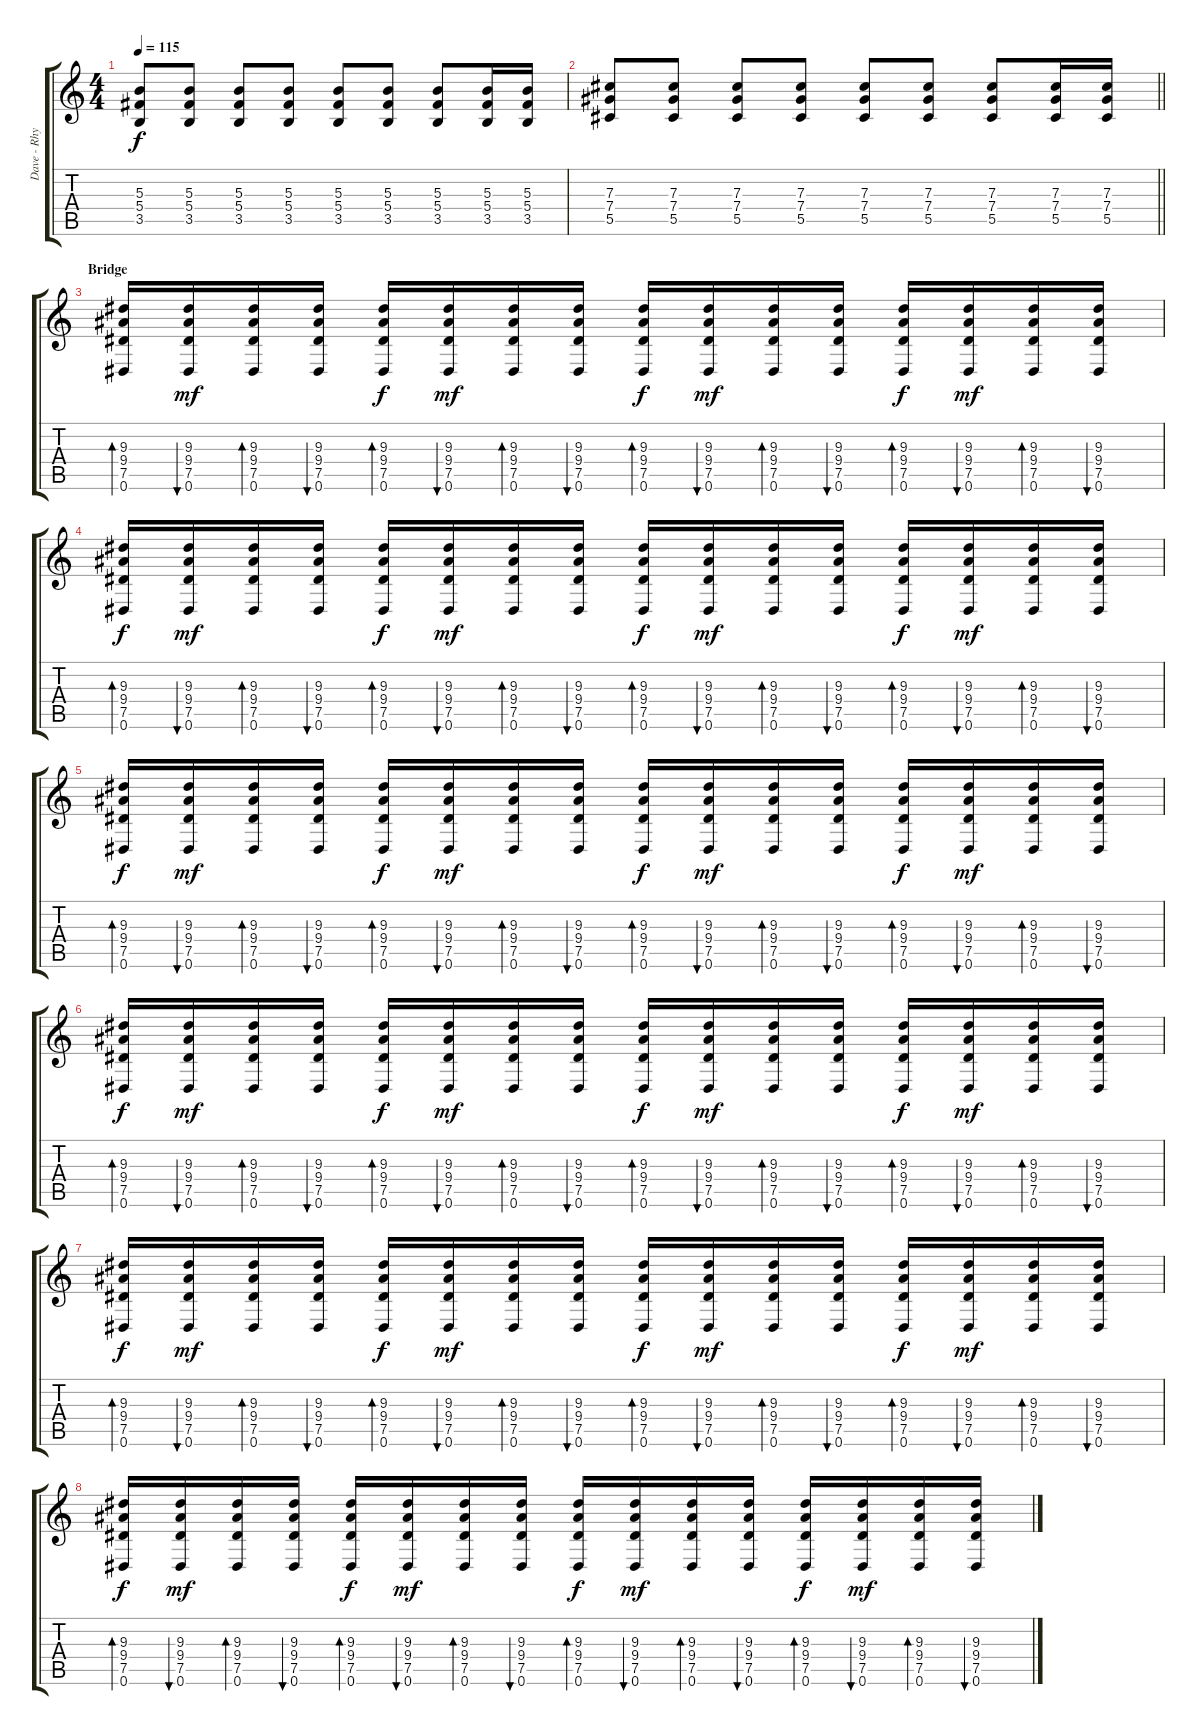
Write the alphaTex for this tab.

\track ("Dave - Rhythm Guitar" "Dave - Rhy") {instrument overdrivenguitar}
\staff {score tabs}
\tuning (Eb4 Bb3 Gb3 Db3 Ab2 Eb2) {hide}
\ts (4 4)
\tempo 115
\clef g2
\ks c
(5.3 5.4 3.5).8{dy f} (5.3 5.4 3.5).8 (5.3 5.4 3.5).8 (5.3 5.4 3.5).8 (5.3 5.4 3.5).8 (5.3 5.4 3.5).8 (5.3 5.4 3.5).8 (5.3 5.4 3.5).16 (5.3 5.4 3.5).16 |
\barLineRight lightlight
(7.3 7.4 5.5).8 (7.3 7.4 5.5).8 (7.3 7.4 5.5).8 (7.3 7.4 5.5).8 (7.3 7.4 5.5).8 (7.3 7.4 5.5).8 (7.3 7.4 5.5).8 (7.3 7.4 5.5).16 (7.3 7.4 5.5).16 |
\section ("" "Bridge")
(9.3 9.4 7.5 0.6).16{bd 30 balance 8} (9.3 9.4 7.5 0.6).16{bu 30 dy mf} (9.3 9.4 7.5 0.6).16{bd 30} (9.3 9.4 7.5 0.6).16{bu 30} (9.3 9.4 7.5 0.6).16{bd 30 dy f} (9.3 9.4 7.5 0.6).16{bu 30 dy mf} (9.3 9.4 7.5 0.6).16{bd 30} (9.3 9.4 7.5 0.6).16{bu 30} (9.3 9.4 7.5 0.6).16{bd 30 dy f} (9.3 9.4 7.5 0.6).16{bu 30 dy mf} (9.3 9.4 7.5 0.6).16{bd 60} (9.3 9.4 7.5 0.6).16{bu 30} (9.3 9.4 7.5 0.6).16{bd 120 dy f} (9.3 9.4 7.5 0.6).16{bu 30 dy mf} (9.3 9.4 7.5 0.6).16{bd 30} (9.3 9.4 7.5 0.6).16{bu 30} |
(9.3 9.4 7.5 0.6).16{bd 30 dy f} (9.3 9.4 7.5 0.6).16{bu 30 dy mf} (9.3 9.4 7.5 0.6).16{bd 30} (9.3 9.4 7.5 0.6).16{bu 30} (9.3 9.4 7.5 0.6).16{bd 30 dy f} (9.3 9.4 7.5 0.6).16{bu 30 dy mf} (9.3 9.4 7.5 0.6).16{bd 30} (9.3 9.4 7.5 0.6).16{bu 30} (9.3 9.4 7.5 0.6).16{bd 30 dy f} (9.3 9.4 7.5 0.6).16{bu 30 dy mf} (9.3 9.4 7.5 0.6).16{bd 60} (9.3 9.4 7.5 0.6).16{bu 30} (9.3 9.4 7.5 0.6).16{bd 120 dy f} (9.3 9.4 7.5 0.6).16{bu 30 dy mf} (9.3 9.4 7.5 0.6).16{bd 30} (9.3 9.4 7.5 0.6).16{bu 30} |
(9.3 9.4 7.5 0.6).16{bd 30 dy f} (9.3 9.4 7.5 0.6).16{bu 30 dy mf} (9.3 9.4 7.5 0.6).16{bd 30} (9.3 9.4 7.5 0.6).16{bu 30} (9.3 9.4 7.5 0.6).16{bd 30 dy f} (9.3 9.4 7.5 0.6).16{bu 30 dy mf} (9.3 9.4 7.5 0.6).16{bd 30} (9.3 9.4 7.5 0.6).16{bu 30} (9.3 9.4 7.5 0.6).16{bd 30 dy f} (9.3 9.4 7.5 0.6).16{bu 30 dy mf} (9.3 9.4 7.5 0.6).16{bd 60} (9.3 9.4 7.5 0.6).16{bu 30} (9.3 9.4 7.5 0.6).16{bd 120 dy f} (9.3 9.4 7.5 0.6).16{bu 30 dy mf} (9.3 9.4 7.5 0.6).16{bd 30} (9.3 9.4 7.5 0.6).16{bu 30} |
(9.3 9.4 7.5 0.6).16{bd 30 dy f} (9.3 9.4 7.5 0.6).16{bu 30 dy mf} (9.3 9.4 7.5 0.6).16{bd 30} (9.3 9.4 7.5 0.6).16{bu 30} (9.3 9.4 7.5 0.6).16{bd 30 dy f} (9.3 9.4 7.5 0.6).16{bu 30 dy mf} (9.3 9.4 7.5 0.6).16{bd 30} (9.3 9.4 7.5 0.6).16{bu 30} (9.3 9.4 7.5 0.6).16{bd 30 dy f} (9.3 9.4 7.5 0.6).16{bu 30 dy mf} (9.3 9.4 7.5 0.6).16{bd 60} (9.3 9.4 7.5 0.6).16{bu 30} (9.3 9.4 7.5 0.6).16{bd 120 dy f} (9.3 9.4 7.5 0.6).16{bu 30 dy mf} (9.3 9.4 7.5 0.6).16{bd 30} (9.3 9.4 7.5 0.6).16{bu 30} |
(9.3 9.4 7.5 0.6).16{bd 30 dy f} (9.3 9.4 7.5 0.6).16{bu 30 dy mf} (9.3 9.4 7.5 0.6).16{bd 30} (9.3 9.4 7.5 0.6).16{bu 30} (9.3 9.4 7.5 0.6).16{bd 30 dy f} (9.3 9.4 7.5 0.6).16{bu 30 dy mf} (9.3 9.4 7.5 0.6).16{bd 30} (9.3 9.4 7.5 0.6).16{bu 30} (9.3 9.4 7.5 0.6).16{bd 30 dy f} (9.3 9.4 7.5 0.6).16{bu 30 dy mf} (9.3 9.4 7.5 0.6).16{bd 60} (9.3 9.4 7.5 0.6).16{bu 30} (9.3 9.4 7.5 0.6).16{bd 120 dy f} (9.3 9.4 7.5 0.6).16{bu 30 dy mf} (9.3 9.4 7.5 0.6).16{bd 30} (9.3 9.4 7.5 0.6).16{bu 30} |
(9.3 9.4 7.5 0.6).16{bd 30 dy f} (9.3 9.4 7.5 0.6).16{bu 30 dy mf} (9.3 9.4 7.5 0.6).16{bd 30} (9.3 9.4 7.5 0.6).16{bu 30} (9.3 9.4 7.5 0.6).16{bd 30 dy f} (9.3 9.4 7.5 0.6).16{bu 30 dy mf} (9.3 9.4 7.5 0.6).16{bd 30} (9.3 9.4 7.5 0.6).16{bu 30} (9.3 9.4 7.5 0.6).16{bd 30 dy f} (9.3 9.4 7.5 0.6).16{bu 30 dy mf} (9.3 9.4 7.5 0.6).16{bd 60} (9.3 9.4 7.5 0.6).16{bu 30} (9.3 9.4 7.5 0.6).16{bd 120 dy f} (9.3 9.4 7.5 0.6).16{bu 30 dy mf} (9.3 9.4 7.5 0.6).16{bd 30} (9.3 9.4 7.5 0.6).16{bu 30}
